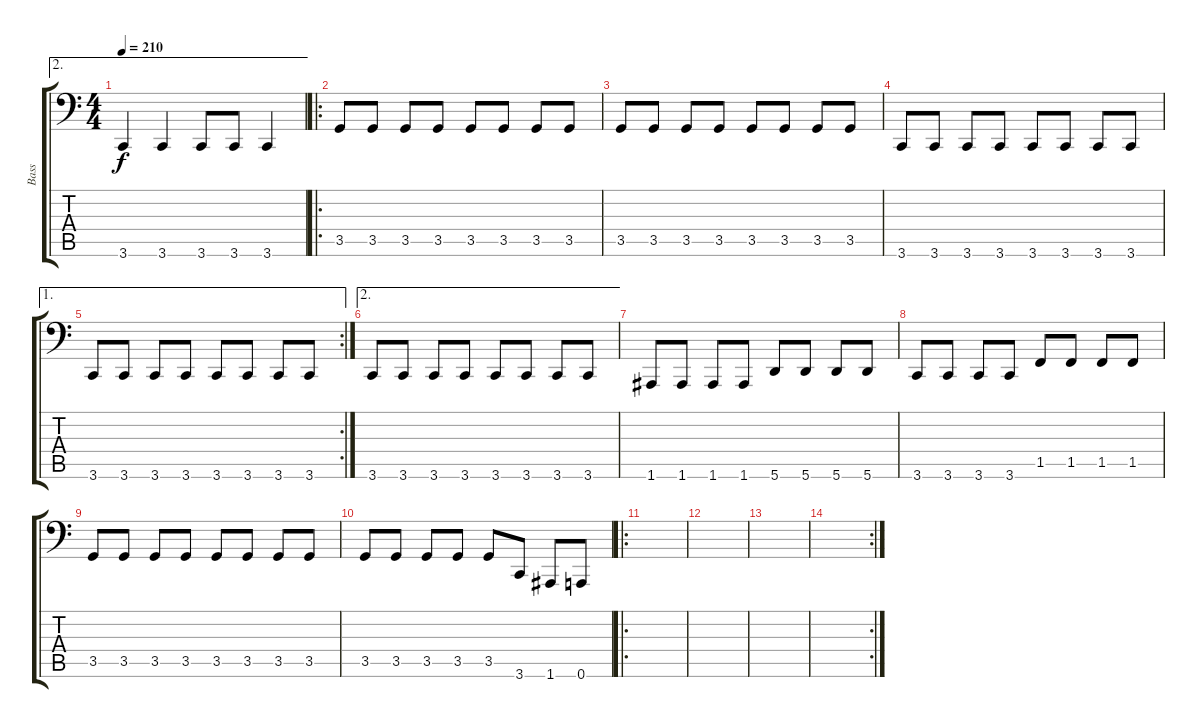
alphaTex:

\track ("Bass" "Bass") {instrument electricbasspick}
\staff {score tabs}
\tuning (C3 G2 D2 A1 E1 A0) {hide}
\ae 2
\ts (4 4)
\tempo 210
\clef f4
\ks c
3.6.4{dy f} 3.6.4 3.6.8 3.6.8 3.6.4 |
\ro
3.5.8 3.5.8 3.5.8 3.5.8 3.5.8 3.5.8 3.5.8 3.5.8 |
3.5.8 3.5.8 3.5.8 3.5.8 3.5.8 3.5.8 3.5.8 3.5.8 |
3.6.8 3.6.8 3.6.8 3.6.8 3.6.8 3.6.8 3.6.8 3.6.8 |
\ae 1
\rc 2
3.6.8 3.6.8 3.6.8 3.6.8 3.6.8 3.6.8 3.6.8 3.6.8 |
\ae 2
3.6.8 3.6.8 3.6.8 3.6.8 3.6.8 3.6.8 3.6.8 3.6.8 |
1.6.8 1.6.8 1.6.8 1.6.8 5.6.8 5.6.8 5.6.8 5.6.8 |
3.6.8 3.6.8 3.6.8 3.6.8 1.5.8 1.5.8 1.5.8 1.5.8 |
3.5.8 3.5.8 3.5.8 3.5.8 3.5.8 3.5.8 3.5.8 3.5.8 |
3.5.8 3.5.8 3.5.8 3.5.8 3.5.8 3.6.8 1.6.8 0.6.8 |
\ro
|
|
|
\rc 2
